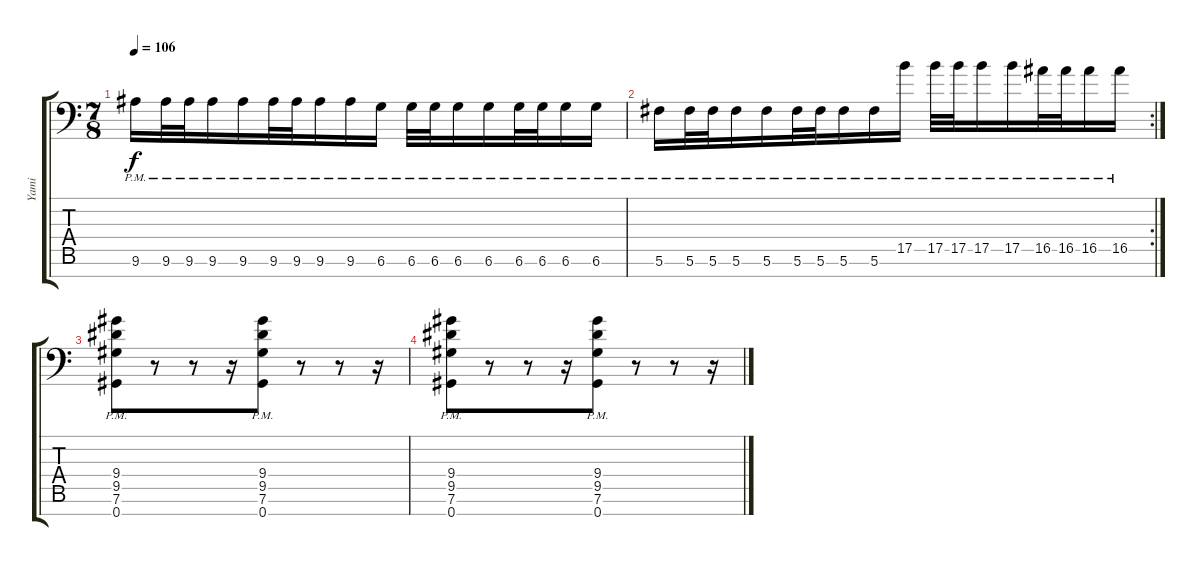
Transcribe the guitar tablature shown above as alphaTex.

\track ("Yami" "Yami") {instrument distortionguitar}
\staff {score tabs}
\tuning (Db4 Ab3 E3 B2 Gb2 Db2 Ab1) {hide}
\ts (7 8)
\tempo 106
\clef f4
\ks c
9.6{pm}.16{dy f} 9.6{pm}.32 9.6{pm}.32 9.6{pm}.16 9.6{pm}.16 9.6{pm}.32 9.6{pm}.32 9.6{pm}.16 9.6{pm}.16 6.6{pm}.16 6.6{pm}.32 6.6{pm}.32 6.6{pm}.16 6.6{pm}.16 6.6{pm}.32 6.6{pm}.32 6.6{pm}.16 6.6{pm}.16 |
\rc 2
5.6{pm}.16 5.6{pm}.32 5.6{pm}.32 5.6{pm}.16 5.6{pm}.16 5.6{pm}.32 5.6{pm}.32 5.6{pm}.16 5.6{pm}.16 17.5{pm}.16 17.5{pm}.32 17.5{pm}.32 17.5{pm}.16 17.5{pm}.16 16.5{pm}.32 16.5{pm}.32 16.5{pm}.16 16.5{pm}.16 |
(9.4 9.5 7.6 0.7{pm}).8 r.8 r.8 r.16 (9.4 9.5 7.6 0.7{pm}).8 r.8 r.8 r.16 |
(9.4 9.5 7.6 0.7{pm}).8 r.8 r.8 r.16 (9.4 9.5 7.6 0.7{pm}).8 r.8 r.8 r.16
